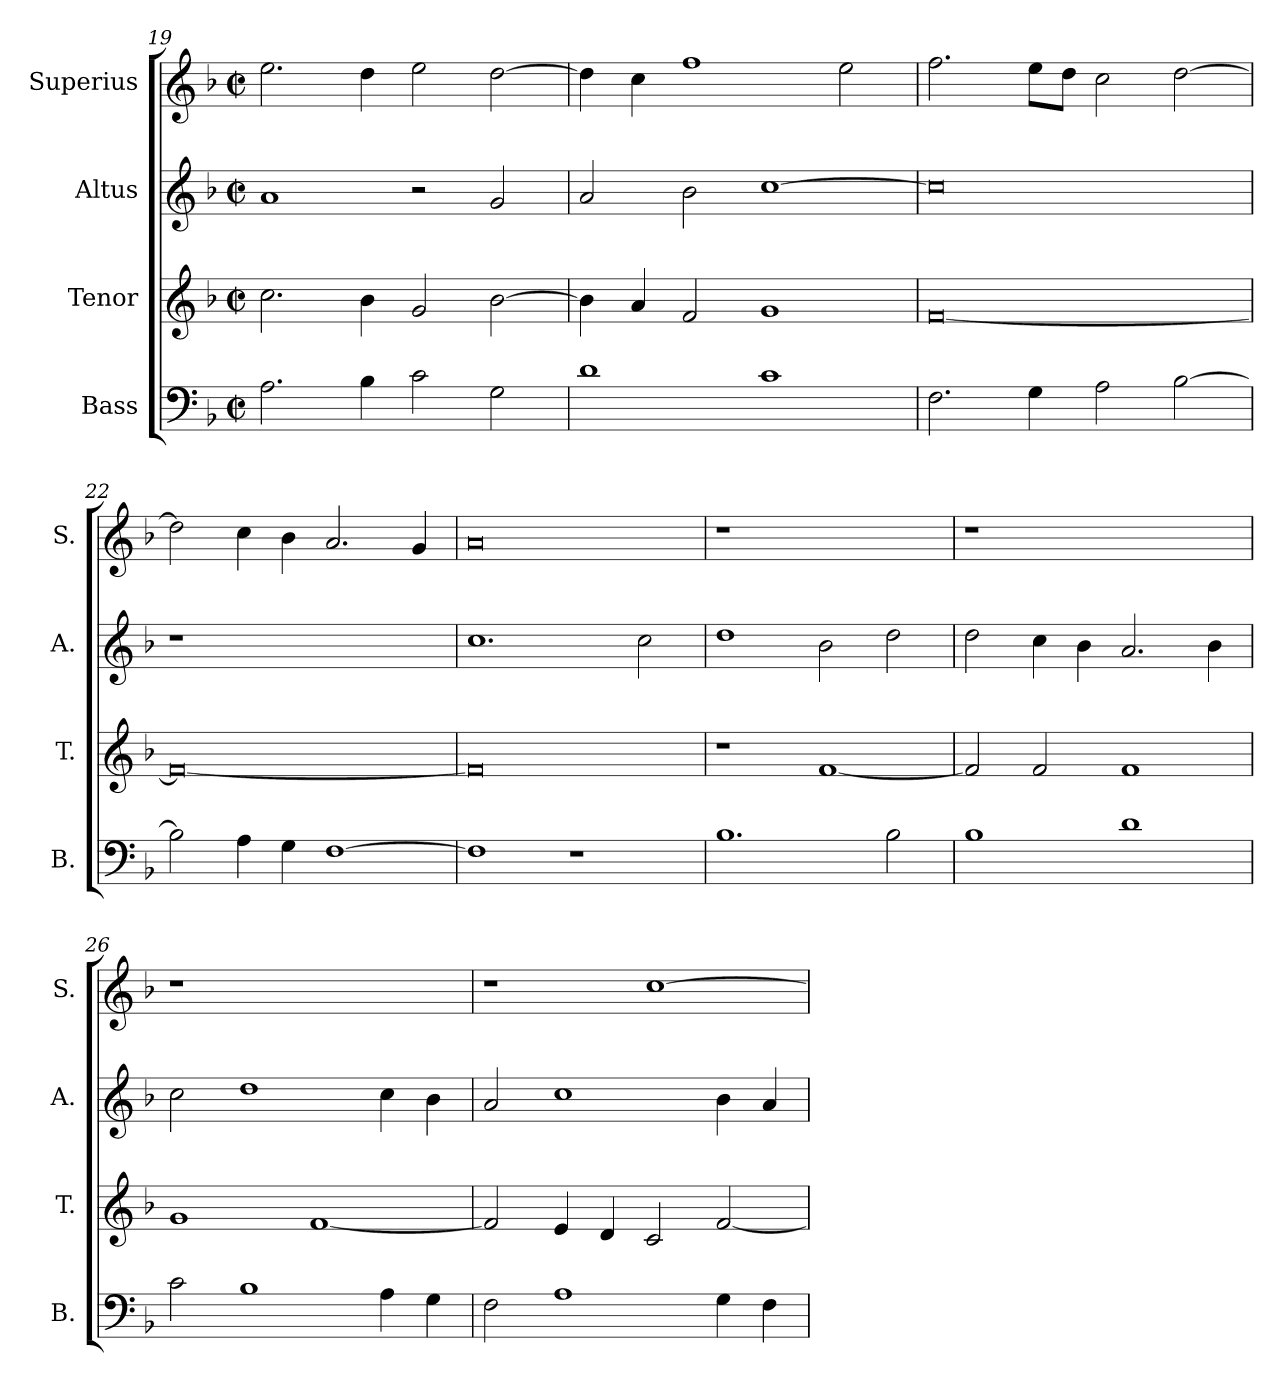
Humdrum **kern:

**kern	**kern	**kern	**kern
*part4	*part3	*part2	*part1
*staff4	*staff3	*staff2	*staff1
*I"Bass	*I"Tenor	*I"Altus	*I"Superius
*I'B.	*I'T.	*I'A.	*I'S.
*clefF4	*clefG2	*clefG2	*clefG2
*k[b-]	*k[b-]	*k[b-]	*k[b-]
*F:	*F:	*F:	*F:
*M2/2	*M2/2	*M2/2	*M2/2
*met(c|)	*met(c|)	*met(c|)	*met(c|)
=19	=19	=19	=19
2.Ai\	2.cci\	1ai	2.eei\
4B-i\	4b-i\	.	4ddi\
2ci\	2gi/	2r	2eei\
2Gi\	[>2b-i\	2gi/	[>2ddi\
=20	=20	=20	=20
1di	4b-i\]	2ai/	4ddi\]
.	4ai/	.	4cci\
.	2fi/	2b-i\	1ffi
1ci	1gi	[>1cci	.
.	.	.	2eei\
=21	=21	=21	=21
2.Fi\	[<0fi	0cci]	2.ffi\
4Gi\	.	.	8eei\L
.	.	.	8ddi\J
2Ai\	.	.	2cci\
[>2B-i\	.	.	[>2ddi\
!!LO:LB:g=z
=22	=22	=22	=22
!	!	!LO:N:vis=1	!
2B-i\]	0fi_<	1r	2ddi\]
4Ai\	.	.	4cci\
4Gi\	.	.	4b-i\
[>1Fi	.	1ryy	2.ai/
.	.	.	4gi/
=23	=23	=23	=23
1Fi]	0fi]	1.cci	0ai
1r	.	.	.
.	.	2cci\	.
=24	=24	=24	=24
!	!	!	!LO:N:vis=1
1.B-i	1r	1ddi	1r
.	[<1fi	2b-i\	1ryy
2B-i\	.	2ddi\	.
=25	=25	=25	=25
!	!	!	!LO:N:vis=1
1B-i	2fi/]	2ddi\	1r
.	2fi/	4cci\	.
.	.	4b-i\	.
1di	1fi	2.ai/	1ryy
.	.	4b-i\	.
=26	=26	=26	=26
!	!	!	!LO:N:vis=1
2ci\	1gi	2cci\	1r
1B-i	.	1ddi	.
.	[<1fi	.	1ryy
4Ai\	.	4cci\	.
4Gi\	.	4b-i\	.
!!LO:LB:g=z
=27	=27	=27	=27
2Fi\	2fi/]	2ai/	1r
1Ai	4ei/	1cci	.
.	4di/	.	.
.	2ci/	.	[>1cci
4Gi\	[<2fi/	4b-i\	.
4Fi\	.	4ai/	.
=	=	=	=
*-	*-	*-	*-
